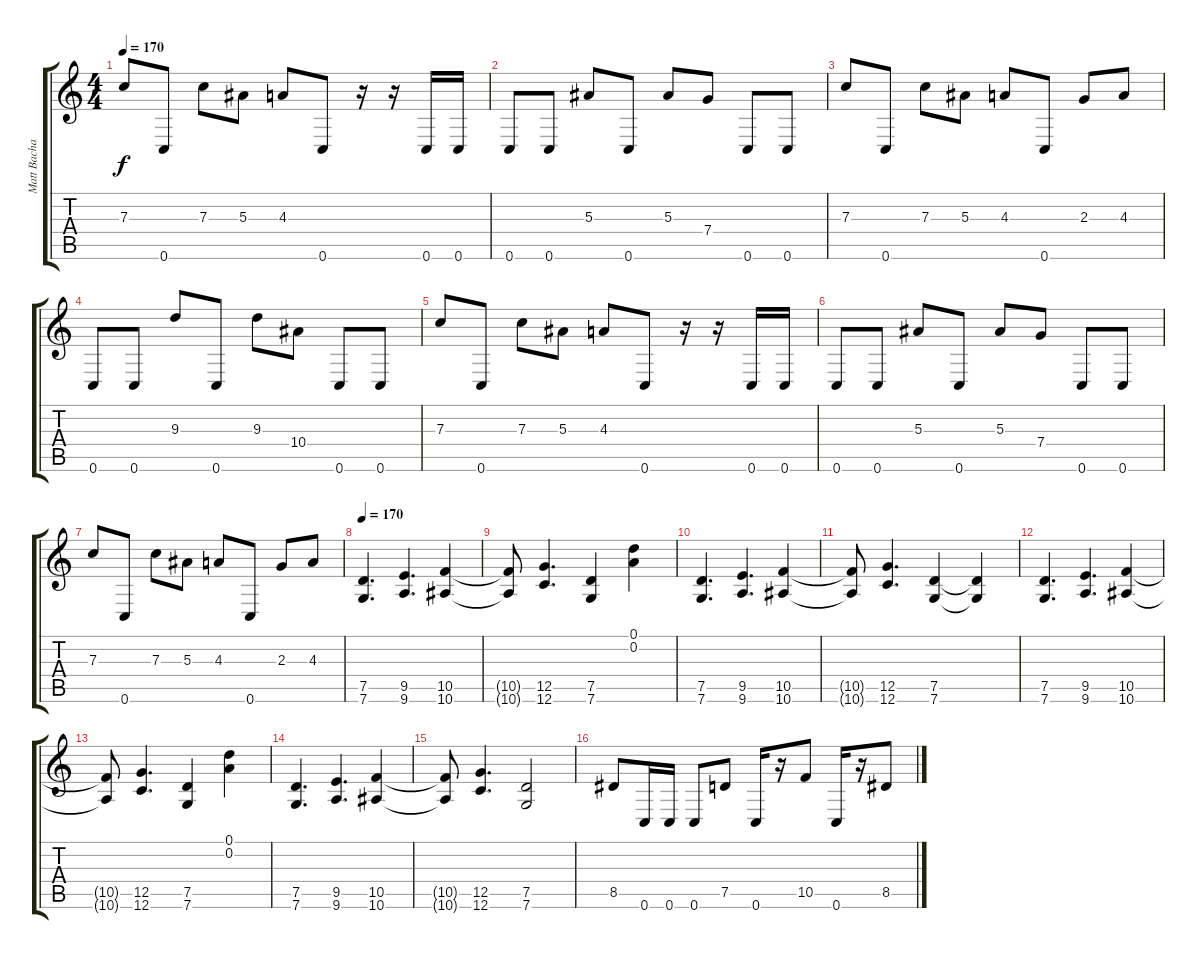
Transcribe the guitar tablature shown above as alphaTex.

\track ("Matt Bachand" "Matt Bacha") {instrument distortionguitar}
\staff {score tabs}
\tuning (D4 A3 F3 C3 G2 C2) {hide}
\ts (4 4)
\tempo 170
\clef g2
\ks c
7.3.8{dy f} 0.6.8 7.3.8 5.3.8 4.3.8 0.6.8 r.16 r.16 0.6.16 0.6.16 |
0.6.8 0.6.8 5.3.8 0.6.8 5.3.8 7.4.8 0.6.8 0.6.8 |
7.3.8 0.6.8 7.3.8 5.3.8 4.3.8 0.6.8 2.3.8 4.3.8 |
0.6.8 0.6.8 9.3.8 0.6.8 9.3.8 10.4.8 0.6.8 0.6.8 |
7.3.8 0.6.8 7.3.8 5.3.8 4.3.8 0.6.8 r.16 r.16 0.6.16 0.6.16 |
0.6.8 0.6.8 5.3.8 0.6.8 5.3.8 7.4.8 0.6.8 0.6.8 |
7.3.8 0.6.8 7.3.8 5.3.8 4.3.8 0.6.8 2.3.8 4.3.8 |
\tempo 170
(7.5 7.6).4{d} (9.5 9.6).4{d} (10.5 10.6).4 |
(10.5{t} 10.6{t}).8 (12.5 12.6).4{d} (7.5 7.6).4 (0.1 0.2).4 |
(7.5 7.6).4{d} (9.5 9.6).4{d} (10.5 10.6).4 |
(10.5{t} 10.6{t}).8 (12.5 12.6).4{d} (7.5 7.6).4 (7.5{t} 7.6{t}).4 |
(7.5 7.6).4{d} (9.5 9.6).4{d} (10.5 10.6).4 |
(10.5{t} 10.6{t}).8 (12.5 12.6).4{d} (7.5 7.6).4 (0.1 0.2).4 |
(7.5 7.6).4{d} (9.5 9.6).4{d} (10.5 10.6).4 |
(10.5{t} 10.6{t}).8 (12.5 12.6).4{d} (7.5 7.6).2 |
8.5.8 0.6.16 0.6.16 0.6.8 7.5.8 0.6.16 r.16 10.5.8 0.6.16 r.16 8.5.8
